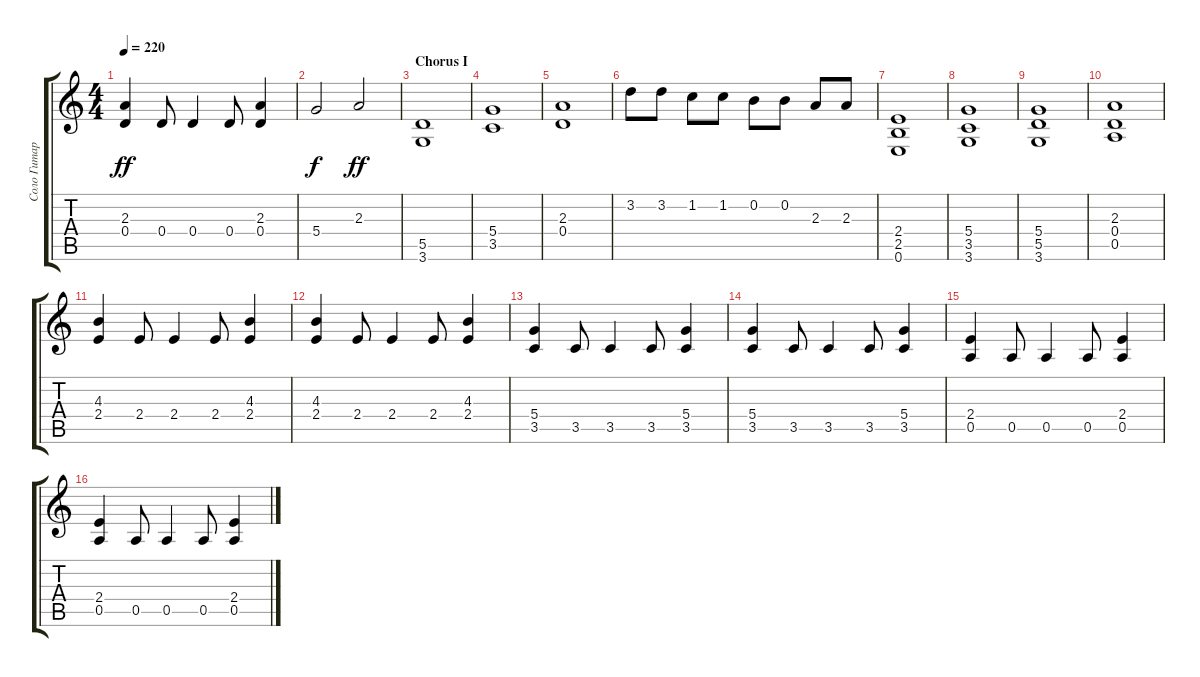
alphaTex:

\track ("Соло Гитара" "Соло Гитар") {instrument overdrivenguitar}
\staff {score tabs}
\tuning (E4 B3 G3 D3 A2 E2) {hide}
\ts (4 4)
\tempo 220
\clef g2
\ks c
(2.3 0.4).4{dy ff} 0.4.8 0.4.4 0.4.8 (2.3 0.4).4 |
5.4.2{dy f} 2.3.2{dy ff} |
\section ("" "Chorus I")
(5.5 3.6).1 |
(5.4 3.5).1 |
(2.3 0.4).1 |
3.2.8 3.2.8 1.2.8 1.2.8 0.2.8 0.2.8 2.3.8 2.3.8 |
(2.4 2.5 0.6).1 |
(5.4 3.5 3.6).1 |
(5.4 5.5 3.6).1 |
(2.3 0.4 0.5).1 |
(4.3 2.4).4 2.4.8 2.4.4 2.4.8 (4.3 2.4).4 |
(4.3 2.4).4 2.4.8 2.4.4 2.4.8 (4.3 2.4).4 |
(5.4 3.5).4 3.5.8 3.5.4 3.5.8 (5.4 3.5).4 |
(5.4 3.5).4 3.5.8 3.5.4 3.5.8 (5.4 3.5).4 |
(2.4 0.5).4 0.5.8 0.5.4 0.5.8 (2.4 0.5).4 |
(2.4 0.5).4 0.5.8 0.5.4 0.5.8 (2.4 0.5).4
